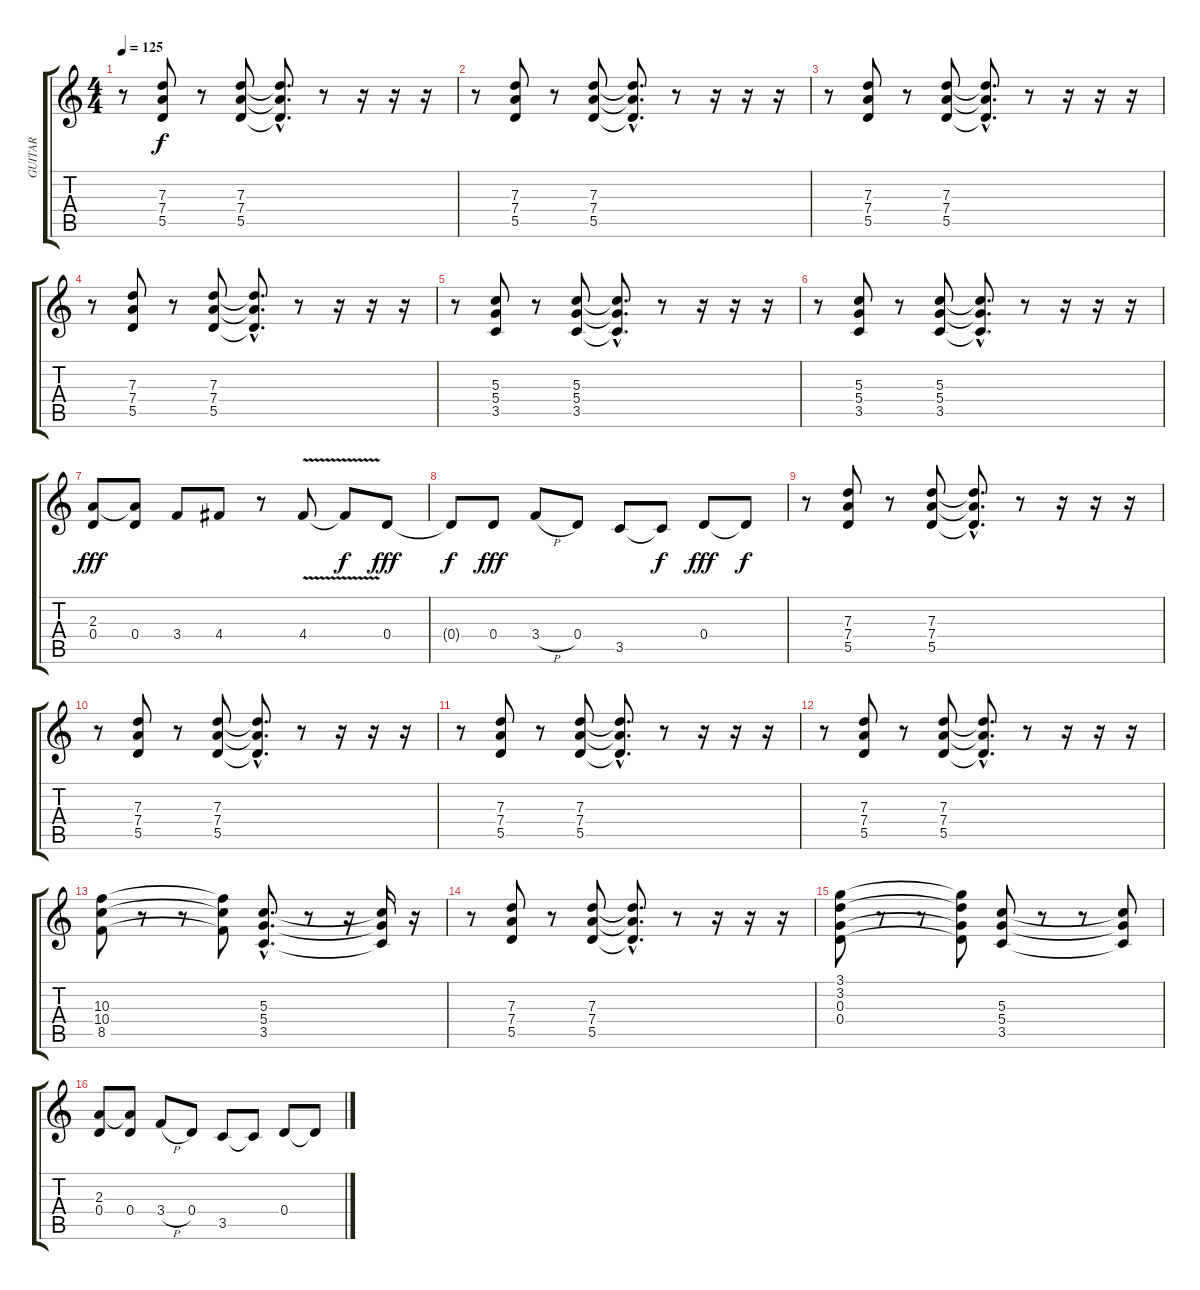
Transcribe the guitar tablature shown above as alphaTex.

\track ("GUITAR" "GUITAR") {instrument distortionguitar}
\staff {score tabs}
\tuning (E4 B3 G3 D3 A2 E2) {hide}
\ts (4 4)
\tempo 125
\clef g2
\ks c
r.8{dy f} (7.3 7.4 5.5).8 r.8 (7.3 7.4 5.5).8 (7.3{hac t} 7.4{hac t} 5.5{hac t}).8{d} r.8 r.16 r.16 r.16 |
r.8 (7.3 7.4 5.5).8 r.8 (7.3 7.4 5.5).8 (7.3{hac t} 7.4{hac t} 5.5{hac t}).8{d} r.8 r.16 r.16 r.16 |
r.8 (7.3 7.4 5.5).8 r.8 (7.3 7.4 5.5).8 (7.3{hac t} 7.4{hac t} 5.5{hac t}).8{d} r.8 r.16 r.16 r.16 |
r.8 (7.3 7.4 5.5).8 r.8 (7.3 7.4 5.5).8 (7.3{hac t} 7.4{hac t} 5.5{hac t}).8{d} r.8 r.16 r.16 r.16 |
r.8 (5.3 5.4 3.5).8 r.8 (5.3 5.4 3.5).8 (5.3{hac t} 5.4{hac t} 3.5{hac t}).8{d} r.8 r.16 r.16 r.16 |
r.8 (5.3 5.4 3.5).8 r.8 (5.3 5.4 3.5).8 (5.3{hac t} 5.4{hac t} 3.5{hac t}).8{d} r.8 r.16 r.16 r.16 |
(2.3 0.4).8{dy fff} (2.3{t} 0.4).8 3.4.8 4.4.8 r.8 4.4{v}.8 4.4{t}.8{dy f} 0.4.8{dy fff} |
0.4{t}.8{dy f} 0.4.8{dy fff} 3.4{h}.8 0.4.8 3.5.8 3.5{t}.8{dy f} 0.4.8{dy fff} 0.4{t}.8{dy f} |
r.8 (7.3 7.4 5.5).8 r.8 (7.3 7.4 5.5).8 (7.3{hac t} 7.4{hac t} 5.5{hac t}).8{d} r.8 r.16 r.16 r.16 |
r.8 (7.3 7.4 5.5).8 r.8 (7.3 7.4 5.5).8 (7.3{hac t} 7.4{hac t} 5.5{hac t}).8{d} r.8 r.16 r.16 r.16 |
r.8 (7.3 7.4 5.5).8 r.8 (7.3 7.4 5.5).8 (7.3{hac t} 7.4{hac t} 5.5{hac t}).8{d} r.8 r.16 r.16 r.16 |
r.8 (7.3 7.4 5.5).8 r.8 (7.3 7.4 5.5).8 (7.3{hac t} 7.4{hac t} 5.5{hac t}).8{d} r.8 r.16 r.16 r.16 |
(10.3 10.4 8.5).8 r.8 r.8 (10.3{t} 10.4{t} 8.5{t}).8 (5.3{hac} 5.4{hac} 3.5{hac}).8{d} r.8 r.16 (5.3{t} 5.4{t} 3.5{t}).16 r.16 |
r.8 (7.3 7.4 5.5).8 r.8 (7.3 7.4 5.5).8 (7.3{hac t} 7.4{hac t} 5.5{hac t}).8{d} r.8 r.16 r.16 r.16 |
(3.1 3.2 0.3 0.4).8 r.8 r.8 (3.1{t} 3.2{t} 0.3{t} 0.4{t}).8 (5.3 5.4 3.5).8 r.8 r.8 (5.3{t} 5.4{t} 3.5{t}).8 |
(2.3 0.4).8 (2.3{t} 0.4).8 3.4{h}.8 0.4.8 3.5.8 3.5{t}.8 0.4.8 0.4{t}.8
